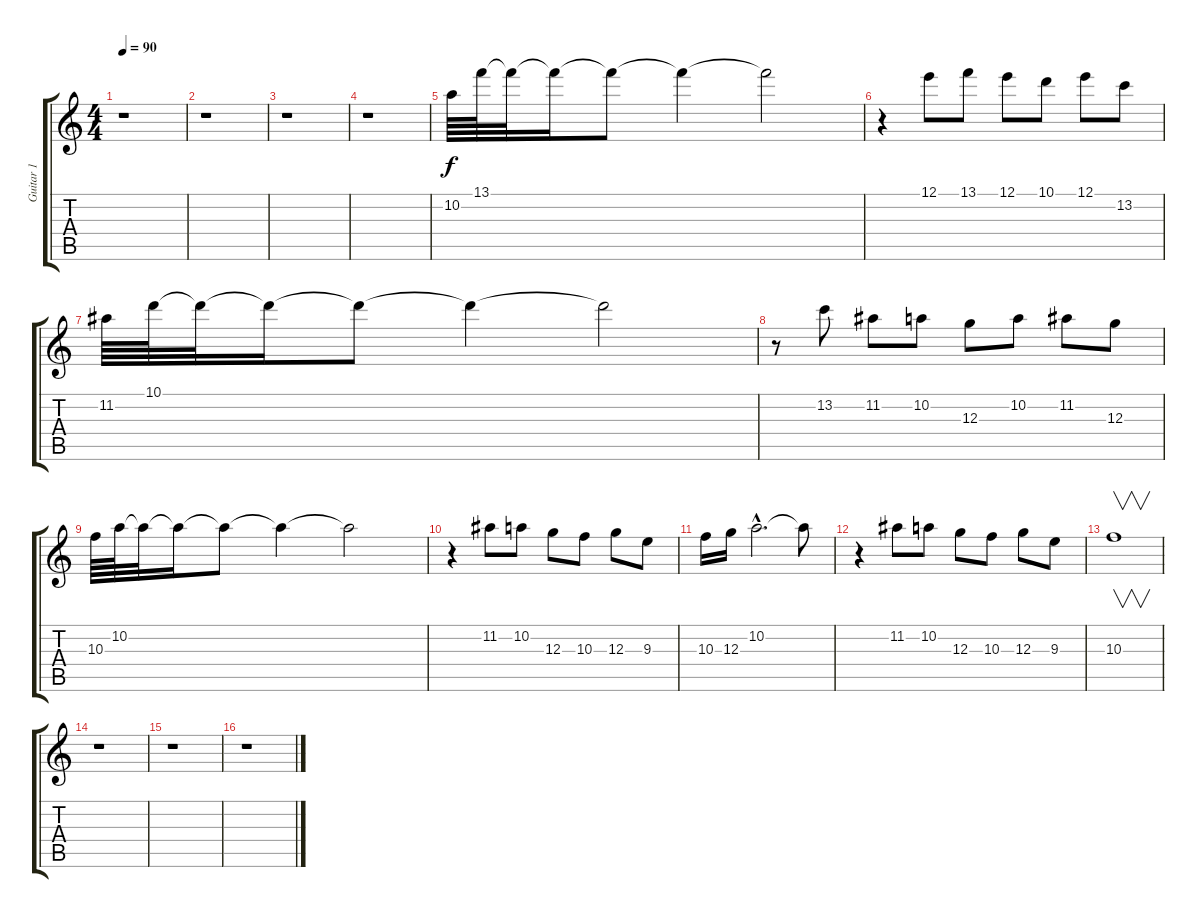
\track ("Guitar 1" "Guitar 1") {instrument acousticguitarnylon}
\staff {score tabs}
\tuning (E4 B3 G3 D3 A2 E2) {hide}
\ts (4 4)
\tempo 90
\clef g2
\ks c
r.1{dy f} |
r.1 |
r.1 |
r.1 |
10.2.64 13.1.64 13.1{t}.32 13.1{t}.16 13.1{t}.8 13.1{t}.4 13.1{t}.2 |
r.4 12.1.8 13.1.8 12.1.8 10.1.8 12.1.8 13.2.8 |
11.2.64 10.1.64 10.1{t}.32 10.1{t}.16 10.1{t}.8 10.1{t}.4 10.1{t}.2 |
r.8 13.2.8 11.2.8 10.2.8 12.3.8 10.2.8 11.2.8 12.3.8 |
10.3.64 10.2.64 10.2{t}.32 10.2{t}.16 10.2{t}.8 10.2{t}.4 10.2{t}.2 |
r.4 11.2.8 10.2.8 12.3.8 10.3.8 12.3.8 9.3.8 |
10.3.16 12.3.16 10.2{hac}.2{d} 10.2{t}.8 |
r.4 11.2.8 10.2.8 12.3.8 10.3.8 12.3.8 9.3.8 |
10.3.1{v} |
r.1 |
r.1 |
r.1
